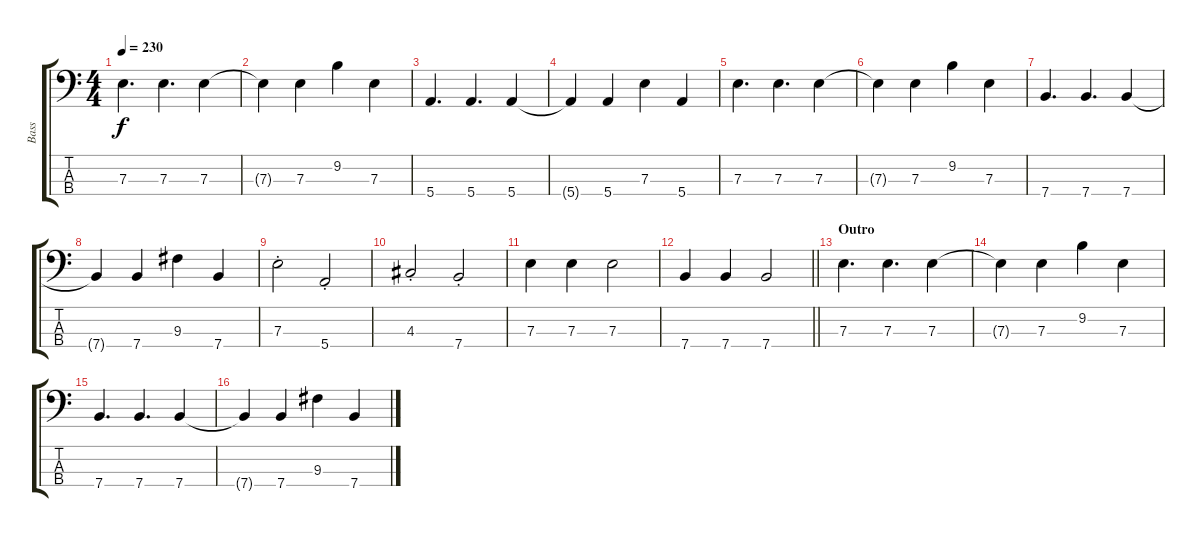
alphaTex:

\track ("Bass" "Bass") {instrument electricbassfinger}
\staff {score tabs}
\tuning (G2 D2 A1 E1) {hide}
\ts (4 4)
\tempo 230
\clef f4
\ks c
7.3.4{d dy f} 7.3.4{d} 7.3.4 |
7.3{t}.4 7.3.4 9.2.4 7.3.4 |
5.4.4{d} 5.4.4{d} 5.4.4 |
5.4{t}.4 5.4.4 7.3.4 5.4.4 |
7.3.4{d} 7.3.4{d} 7.3.4 |
7.3{t}.4 7.3.4 9.2.4 7.3.4 |
7.4.4{d} 7.4.4{d} 7.4.4 |
7.4{t}.4 7.4.4 9.3.4 7.4.4 |
7.3{st}.2 5.4{st}.2 |
4.3{st}.2 7.4{st}.2 |
7.3.4 7.3.4 7.3.2 |
\barLineRight lightlight
7.4.4 7.4.4 7.4.2 |
\section ("" "Outro")
7.3.4{d} 7.3.4{d} 7.3.4 |
7.3{t}.4 7.3.4 9.2.4 7.3.4 |
7.4.4{d} 7.4.4{d} 7.4.4 |
7.4{t}.4 7.4.4 9.3.4 7.4.4
